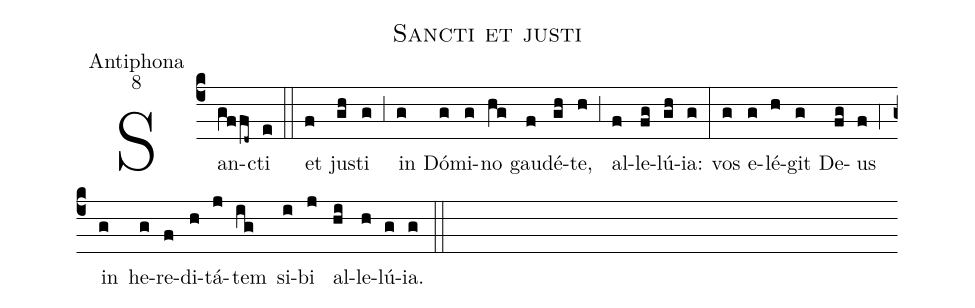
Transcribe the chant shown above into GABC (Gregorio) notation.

name:Sancti et justi;
office-part:Antiphona;
mode:8;
%%
(c4) San(gffd~)cti(e) (::) et(f) ju(gh)sti(g) (;3) in(g) Dó(g)mi(g)no(hg) gau(f)dé(gh)te,(h) (;3) al(f)le(fg)lú(gh)ia:(g) (:) vos(g) e(g)lé(h)git(g) De(fg)us(f) (;4) in(g) he(g)re(f)di(h)tá(j)tem(ig) si(i)bi(j) al(hi)le(h)lú(g)ia.(g) (::)
